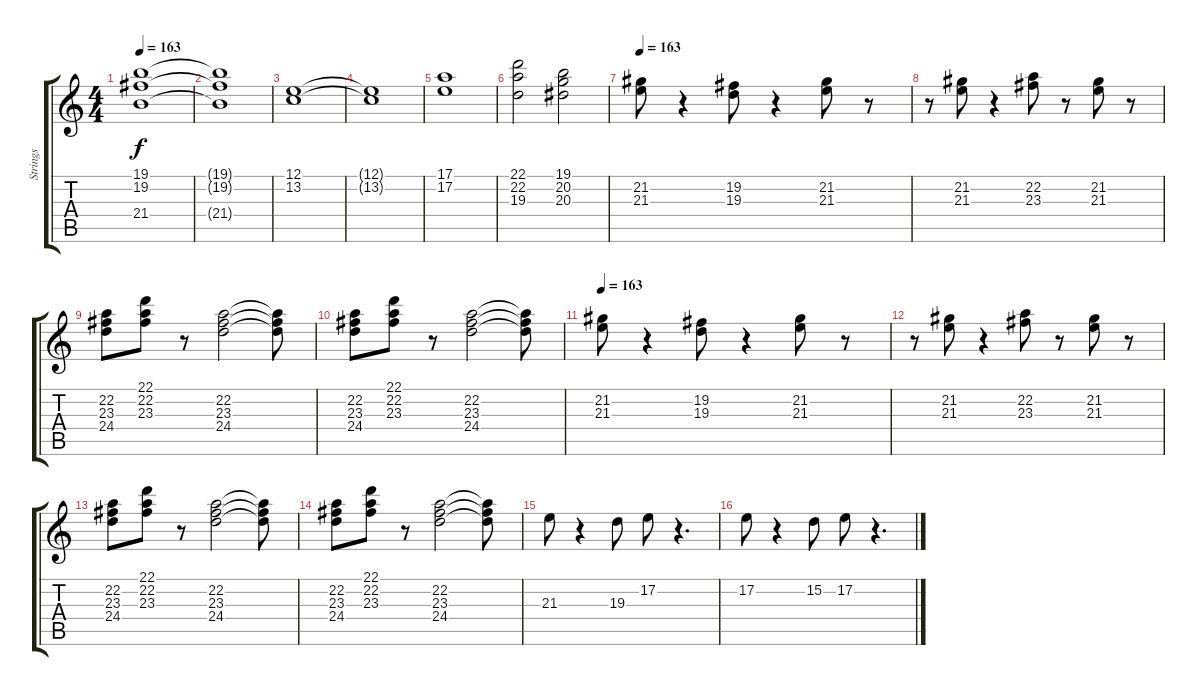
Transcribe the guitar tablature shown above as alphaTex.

\track ("Strings" "Strings") {instrument stringensemble1}
\staff {score tabs}
\tuning (E4 B3 G3 D3 A2 E2) {hide}
\ts (4 4)
\tempo 163
\clef g2
\ks c
(19.1 19.2 21.4).1{dy f} |
(19.1{t} 19.2{t} 21.4{t}).1 |
(12.1 13.2).1 |
(12.1{t} 13.2{t}).1 |
(17.1 17.2).1 |
(22.1 22.2 19.3).2 (19.1 20.2 20.3).2 |
\tempo 163
(21.2 21.3).8 r.4 (19.2 19.3).8 r.4 (21.2 21.3).8 r.8 |
r.8 (21.2 21.3).8 r.4 (22.2 23.3).8 r.8 (21.2 21.3).8 r.8 |
(22.2 23.3 24.4).8 (22.1 22.2 23.3).8 r.8 (22.2 23.3 24.4).2 (22.2{t} 23.3{t} 24.4{t}).8 |
(22.2 23.3 24.4).8 (22.1 22.2 23.3).8 r.8 (22.2 23.3 24.4).2 (22.2{t} 23.3{t} 24.4{t}).8 |
\tempo 163
(21.2 21.3).8 r.4 (19.2 19.3).8 r.4 (21.2 21.3).8 r.8 |
r.8 (21.2 21.3).8 r.4 (22.2 23.3).8 r.8 (21.2 21.3).8 r.8 |
(22.2 23.3 24.4).8 (22.1 22.2 23.3).8 r.8 (22.2 23.3 24.4).2 (22.2{t} 23.3{t} 24.4{t}).8 |
(22.2 23.3 24.4).8 (22.1 22.2 23.3).8 r.8 (22.2 23.3 24.4).2 (22.2{t} 23.3{t} 24.4{t}).8 |
21.3.8 r.4 19.3.8 17.2.8 r.4{d} |
17.2.8 r.4 15.2.8 17.2.8 r.4{d}
